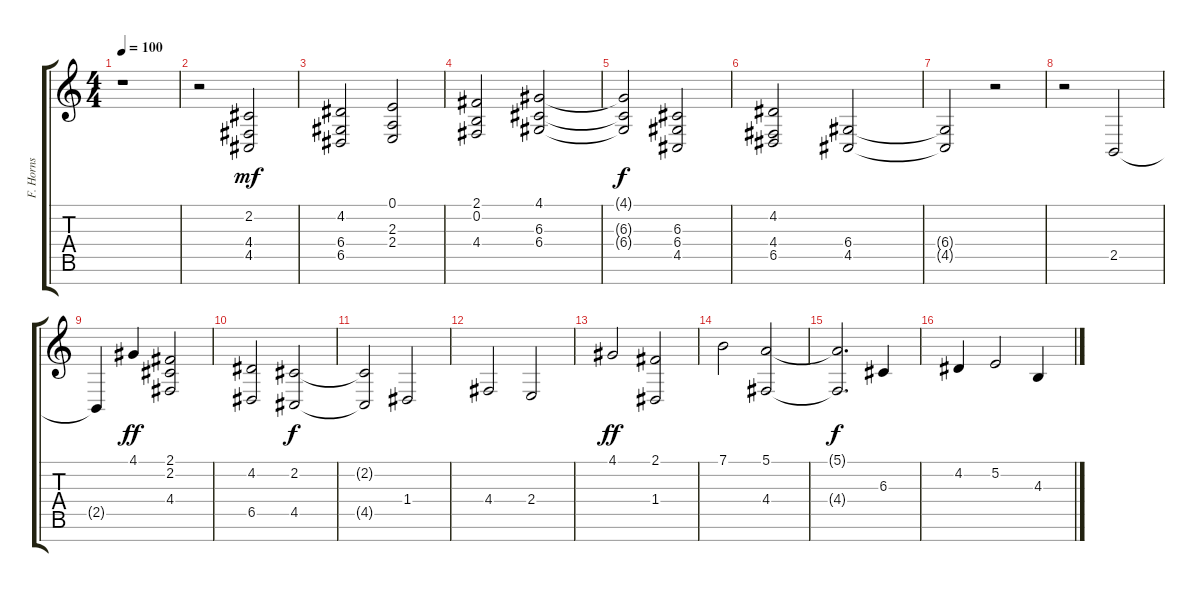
\track ("F. Horns" "F. Horns") {instrument frenchhorn}
\staff {score tabs}
\tuning (E4 B3 G3 D3 A2 E2 B1) {hide}
\ts (4 4)
\tempo 100
\clef g2
\ks c
r.1{dy mp} |
r.2 (2.2 4.4 4.5).2{dy mf volume 13} |
(4.2 6.4 6.5).2 (0.1 2.3 2.4).2 |
(2.1 0.2 4.4).2 (4.1 6.3 6.4).2 |
(4.1{t} 6.3{t} 6.4{t}).2{dy f} (6.3 6.4 4.5).2 |
(4.2 4.4 6.5).2 (6.4 4.5).2 |
(6.4{t} 4.5{t}).2 r.2 |
r.2 2.5.2 |
2.5{t}.4 4.1.4{dy ff} (2.1 2.2 4.4).2 |
(4.2 6.5).2 (2.2 4.5).2{dy f} |
(2.2{t} 4.5{t}).2 1.4.2 |
4.4.2 2.4.2 |
4.1.2{dy ff} (2.1 1.4).2 |
7.1.2 (5.1 4.4).2 |
(5.1{t} 4.4{t}).2{d dy f} 6.3.4 |
4.2.4 5.2.2 4.3.4
